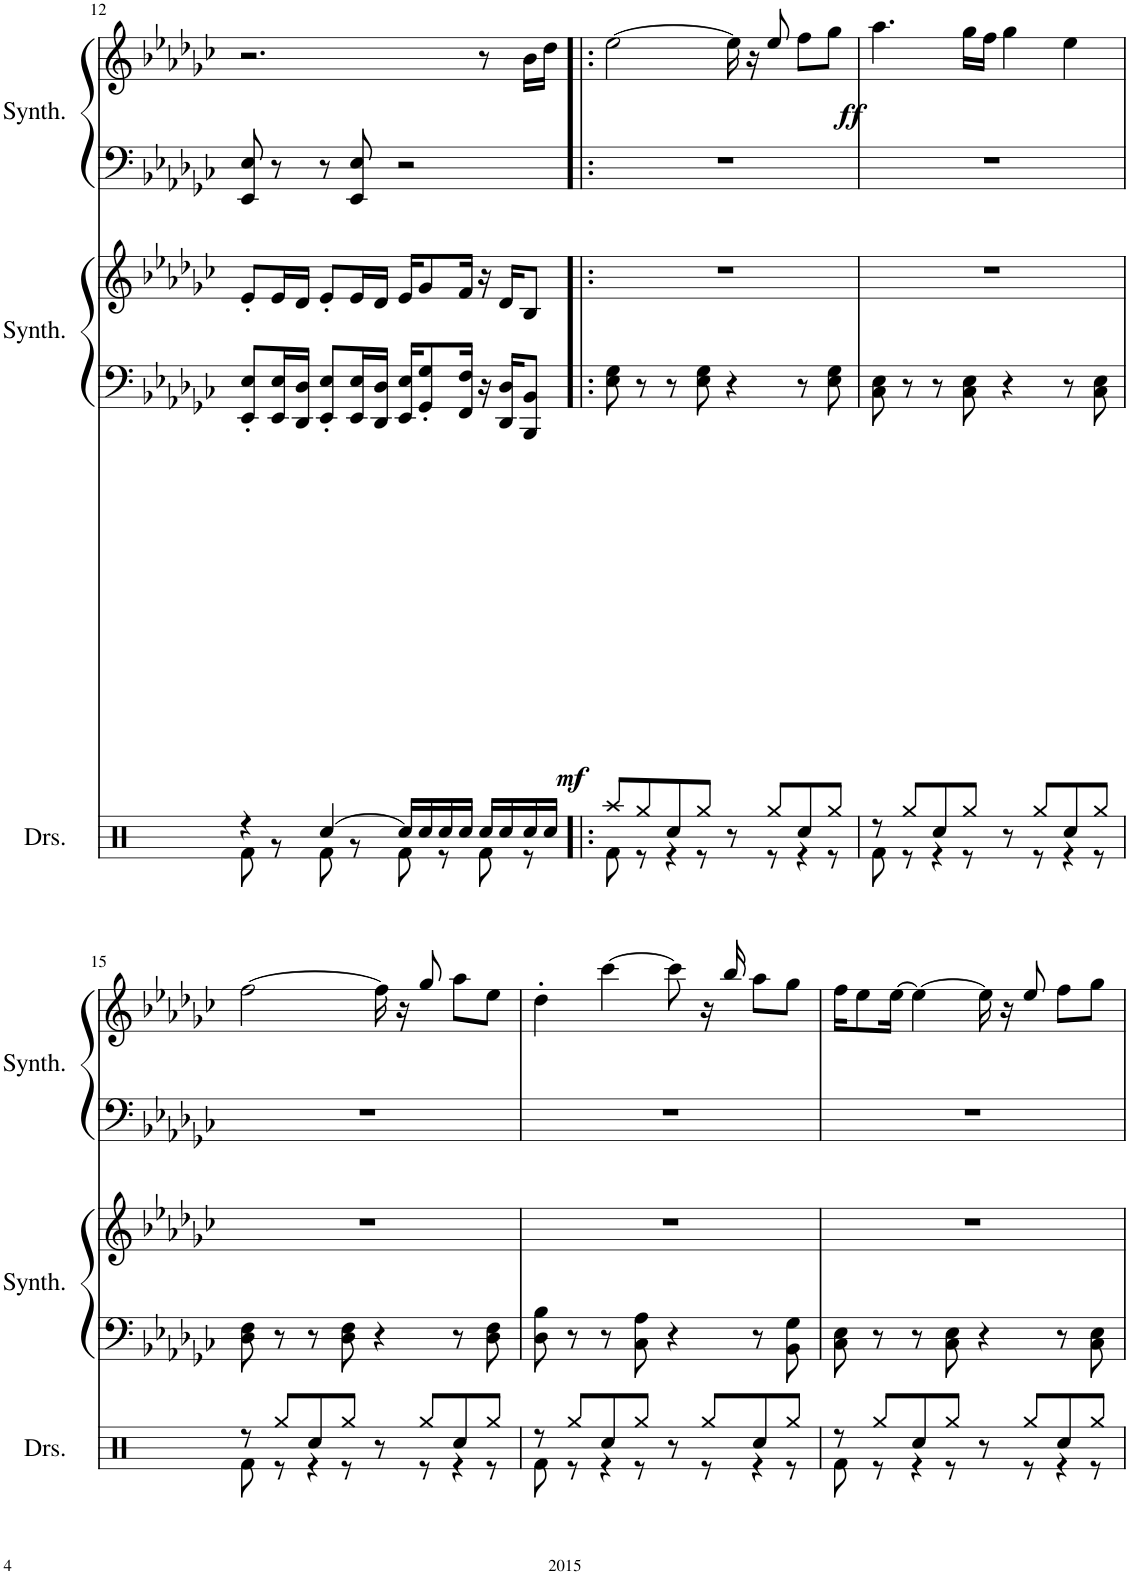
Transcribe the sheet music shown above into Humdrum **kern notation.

**kern	**kern	**kern	**dynam	**kern	**kern	**dynam
*part3	*part2	*part2	*part2	*part1	*part1	*part1
*staff5	*staff4	*staff3	*staff3/4	*staff2	*staff1	*staff1/2
*I"Drumset	*I"Keyboard Synthesizer	*	*	*I"Keyboard Synthesizer	*	*
*I'Drs.	*I'Synth.	*	*	*I'Synth.	*	*
!!LO:PB:g=z
*clefX	*clefF4	*clefG2	*	*clefF4	*clefG2	*
*k[]	*k[b-e-a-d-g-c-]	*k[b-e-a-d-g-c-]	*	*k[b-e-a-d-g-c-]	*k[b-e-a-d-g-c-]	*
*M4/4	*M4/4	*M4/4	*	*M4/4	*M4/4	*
=12	=12	=12	=12	=12	=12	=12
*^	*	*	*	*	*	*
4r	8Rf\	8EE-/' 8E-/'L	8e-'/L	.	8EE-/ 8E-/	2.r	.
.	8r	16EE-/ 16E-/L	16e-/L	.	8r	.	.
.	.	16DD-/ 16D-/JJ	16d-/JJ	.	.	.	.
[4Rcc/	8Rf\	8EE-/' 8E-/'L	8e-'/L	.	8r	.	.
.	8r	16EE-/ 16E-/L	16e-/L	.	8EE-/ 8E-/	.	.
.	.	16DD-/ 16D-/JJ	16d-/JJ	.	.	.	.
16Rcc/LL]	8Rf\	16EE-/ 16E-/KL	16e-/KL	.	2r	.	.
16Rcc/	.	8GG-/' 8G-/'	8g-/	.	.	.	.
16Rcc/	8r	.	.	.	.	.	.
16Rcc/JJ	.	16FF/ 16F/Jk	16f/Jk	.	.	.	.
!	!	!	!	!	!	!	!LO:DY:b
16Rcc/LL	8Rf\	16r	16r	.	.	8r	ff
16Rcc/	.	16DD-/ 16D-/KL	16d-/KL	.	.	.	.
16Rcc/	8r	8BBB-/ 8BB-/J	8B-/J	.	.	16b-\LL	.
16Rcc/JJ	.	.	.	.	.	16dd-\JJ	.
=13!|:	=13!|:	=13!|:	=13!|:	=13!|:	=13!|:	=13!|:	=13!|:
!	!	!	!	!LO:DY:b=2	!	!	!
8Raa/L	8Rf\	8E-\ 8G-\	1r	mf	1r	[2ee-\	.
8Rgg/	8r	8r	.	.	.	.	.
8Rcc/	4r	8r	.	.	.	.	.
8Rgg/J	.	8E-\ 8G-\	.	.	.	.	.
8r	8r	4r	.	.	.	16ee-\]	.
.	.	.	.	.	.	16r	.
8Rgg/L	8r	.	.	.	.	8ee-/	.
8Rcc/	4r	8r	.	.	.	8ff\L	.
8Rgg/J	.	8E-\ 8G-\	.	.	.	8gg-\J	.
8ryy	8r	8ryy	8ryy	.	8ryy	8ryy	.
=14	=14	=14	=14	=14	=14	=14	=14
8r	8Rf\	8C-\ 8E-\	1r	.	1r	4.aa-\	.
8Rgg/L	8r	8r	.	.	.	.	.
8Rcc/	4r	8r	.	.	.	.	.
8Rgg/J	.	8C-\ 8E-\	.	.	.	16gg-\LL	.
.	.	.	.	.	.	16ff\JJ	.
8r	8r	4r	.	.	.	4gg-\	.
8Rgg/L	8r	.	.	.	.	.	.
8Rcc/	4r	8r	.	.	.	4ee-\	.
8Rgg/J	.	8C-\ 8E-\	.	.	.	.	.
8ryy	8r	8ryy	8ryy	.	8ryy	8ryy	.
!!LO:LB:g=z
=15	=15	=15	=15	=15	=15	=15	=15
8r	8Rf\	8D-\ 8F\	1r	.	1r	[2ff\	.
8Rgg/L	8r	8r	.	.	.	.	.
8Rcc/	4r	8r	.	.	.	.	.
8Rgg/J	.	8D-\ 8F\	.	.	.	.	.
8r	8r	4r	.	.	.	16ff\]	.
.	.	.	.	.	.	16r	.
8Rgg/L	8r	.	.	.	.	8gg-/	.
8Rcc/	4r	8r	.	.	.	8aa-\L	.
8Rgg/J	.	8D-\ 8F\	.	.	.	8ee-\J	.
8ryy	8r	8ryy	8ryy	.	8ryy	8ryy	.
=16	=16	=16	=16	=16	=16	=16	=16
8r	8Rf\	8D-\ 8B-\	1r	.	1r	4dd-'\	.
8Rgg/L	8r	8r	.	.	.	.	.
8Rcc/	4r	8r	.	.	.	[4ccc-\	.
8Rgg/J	.	8C-\ 8A-\	.	.	.	.	.
8r	8r	4r	.	.	.	8ccc-\]	.
8Rgg/L	8r	.	.	.	.	16r	.
.	.	.	.	.	.	16bb-/	.
8Rcc/	4r	8r	.	.	.	8aa-\L	.
8Rgg/J	.	8BB-\ 8G-\	.	.	.	8gg-\J	.
8ryy	8r	8ryy	8ryy	.	8ryy	8ryy	.
=17	=17	=17	=17	=17	=17	=17	=17
8r	8Rf\	8C-\ 8E-\	1r	.	1r	16ff\KL	.
.	.	.	.	.	.	8ee-\	.
8Rgg/L	8r	8r	.	.	.	.	.
.	.	.	.	.	.	[16ee-\Jk	.
8Rcc/	4r	8r	.	.	.	4ee-\_	.
8Rgg/J	.	8C-\ 8E-\	.	.	.	.	.
8r	8r	4r	.	.	.	16ee-\]	.
.	.	.	.	.	.	16r	.
8Rgg/L	8r	.	.	.	.	8ee-/	.
8Rcc/	4r	8r	.	.	.	8ff\L	.
8Rgg/J	.	8C-\ 8E-\	.	.	.	8gg-\J	.
8ryy	8r	8ryy	8ryy	.	8ryy	8ryy	.
*v	*v	*	*	*	*	*	*
=	=	=	=	=	=	=
*-	*-	*-	*-	*-	*-	*-
